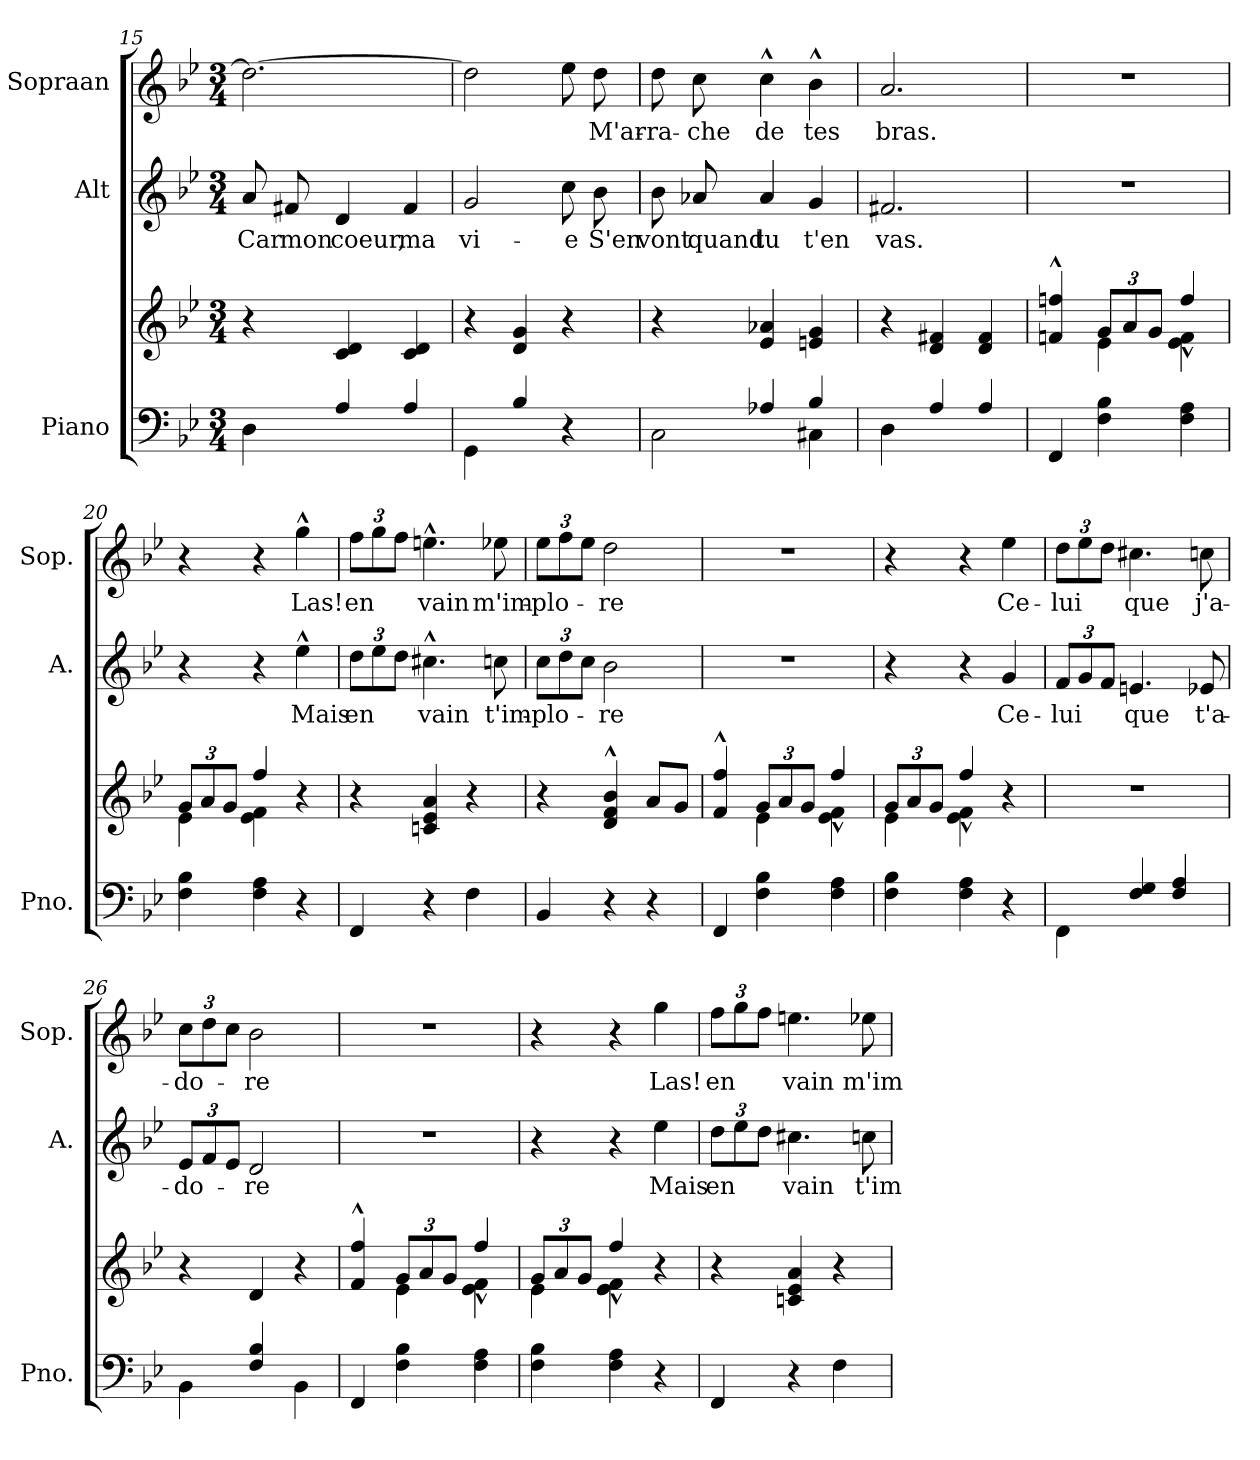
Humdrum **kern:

**kern	**kern	**kern	**text	**kern	**text
*part3	*part3	*part2	*part2	*part1	*part1
*staff4	*staff3	*staff2	*staff2	*staff1	*staff1
*I"Piano	*	*I"Alt	*	*I"Sopraan	*
*I'Pno.	*	*I'A.	*	*I'Sop.	*
!!LO:LB:g=z
*clefF4	*clefG2	*clefG2	*	*clefG2	*
*k[b-e-]	*k[b-e-]	*k[b-e-]	*	*k[b-e-]	*
*M3/4	*M3/4	*M3/4	*	*M3/4	*
=15	=15	=15	=15	=15	=15
!	!	!	!LO:LY:b	!	!
4D\	4r	8a/	Car	2.dd\_	.
!	!	!	!LO:LY:b	!	!
.	.	8f#X/	mon	.	.
!	!	!	!LO:LY:b	!	!
4A/	4c/ 4d/	4d/	coeur,	.	.
!	!	!	!LO:LY:b	!	!
4A/	4c/ 4d/	4f#/	ma	.	.
=16	=16	=16	=16	=16	=16
!	!	!	!LO:LY:b	!	!
4GG\	4r	2g/	vi-	2dd\]	.
4B-/	4d/ 4g/	.	.	.	.
!	!	!	!LO:LY:b	!	!
4r	4r	8cc\	-e	8ee-\	.
!	!	!	!LO:LY:b	!	!LO:LY:b
.	.	8b-\	S'en	8dd\	M'ar-
=17	=17	=17	=17	=17	=17
*^	*	*	*	*	*
!	!	!	!	!LO:LY:b	!	!LO:LY:b
2C\	4ryy	4r	8b-\	vont	8dd\	-ra-
!	!	!	!	!LO:LY:b	!	!LO:LY:b
.	.	.	8a-X/	quand	8cc\	-che
!	!	!	!	!LO:LY:b	!	!LO:LY:b
.	4A-X/	4e-/ 4a-X/	4a-/	tu	4cc^^\	de
!	!	!	!	!LO:LY:b	!	!LO:LY:b
4C#X\	4B-/	4en/ 4g/	4g/	t'en	4b-^^\	tes
=18	=18	=18	=18	=18	=18	=18
!	!	!	!	!LO:LY:b	!	!LO:LY:b
*v	*v	*	*	*	*	*
4D\	4r	2.f#X/	vas.	2.a/	bras.
4A/	4d/ 4f#X/	.	.	.	.
4A/	4d/ 4f#/	.	.	.	.
=19	=19	=19	=19	=19	=19
*	*^	*	*	*	*
4FF/	4fn/^^ 4ffn/^^	4ryy	2.r	.	2.r	.
*	*	*Xbrackettup	*	*	*	*
4F\ 4B-\	4e-\	12g/L	.	.	.	.
.	.	12a/	.	.	.	.
.	.	12g/J	.	.	.	.
4F\ 4A\	4e-\ 4f\	4ff^^/	.	.	.	.
!!LO:LB:g=z
=20	=20	=20	=20	=20	=20	=20
4F\ 4B-\	4e-\	12g/L	4r	.	4r	.
.	.	12a/	.	.	.	.
.	.	12g/J	.	.	.	.
4F\ 4A\	4e-\ 4f\	4ff/	4r	.	4r	.
!	!	!	!	!LO:LY:b	!	!LO:LY:b
4r	4r	4ryy	4ee-^^\	Mais	4gg^^\	Las!
*	*v	*v	*	*	*	*
=21	=21	=21	=21	=21	=21
*	*	*Xbrackettup	*	*	*
*	*^	*	*	*	*
!	!	!	!	!LO:LY:b	!	!
*	*v	*v	*	*	*	*
*	*	*	*	*Xbrackettup	*
*	*^	*	*	*	*
!	!	!	!	!	!	!LO:LY:b
*	*v	*v	*	*	*	*
4FF/	4r	12dd\L	en	12ff\L	en
.	.	12ee-\	.	12gg\	.
.	.	12dd\J	.	12ff\J	.
!	!	!	!LO:LY:b	!	!LO:LY:b
4r	4cn/ 4e-/ 4a/	4.cc#X^^\	vain	4.een^^\	vain
4F\	4r	.	.	.	.
!	!	!	!LO:LY:b	!	!LO:LY:b
.	.	8ccn\	t'im-	8ee-X\	m'im-
=22	=22	=22	=22	=22	=22
!	!	!	!LO:LY:b	!	!LO:LY:b
4BB-/	4r	12cc\L	-plo-	12ee-\L	-plo-
.	.	12dd\	.	12ff\	.
.	.	12cc\J	.	12ee-\J	.
!	!	!	!LO:LY:b	!	!LO:LY:b
4r	4d/^^ 4f/^^ 4b-/^^	2b-\	-re	2dd\	-re
4r	8a/L	.	.	.	.
.	8g/J	.	.	.	.
=23	=23	=23	=23	=23	=23
*	*^	*	*	*	*
4FF/	4f/^^ 4ff/^^	4ryy	2.r	.	2.r	.
4F\ 4B-\	4e-\	12g/L	.	.	.	.
.	.	12a/	.	.	.	.
.	.	12g/J	.	.	.	.
4F\ 4A\	4e-\ 4f\	4ff^^/	.	.	.	.
=24	=24	=24	=24	=24	=24	=24
4F\ 4B-\	4e-\	12g/L	4r	.	4r	.
.	.	12a/	.	.	.	.
.	.	12g/J	.	.	.	.
4F\ 4A\	4e-\ 4f\	4ff^^/	4r	.	4r	.
!	!	!	!	!LO:LY:b	!	!LO:LY:b
4r	4r	4ryy	4g/	Ce-	4ee-\	Ce-
!!LO:PB:g=z
=25	=25	=25	=25	=25	=25	=25
!	!	!	!	!LO:LY:b	!	!LO:LY:b
*	*v	*v	*	*	*	*
4FF\	2.r	12f/L	-lui	12dd\L	-lui
.	.	12g/	.	12ee-\	.
.	.	12f/J	.	12dd\J	.
!	!	!	!LO:LY:b	!	!LO:LY:b
4F/ 4G/	.	4.en/	que	4.cc#X\	que
4F/ 4A/	.	.	.	.	.
!	!	!	!LO:LY:b	!	!LO:LY:b
.	.	8e-X/	t'a-	8ccn\	j'a-
=26	=26	=26	=26	=26	=26
!	!	!	!LO:LY:b	!	!LO:LY:b
4BB-\	4r	12e-/L	-do-	12cc\L	-do-
.	.	12f/	.	12dd\	.
.	.	12e-/J	.	12cc\J	.
!	!	!	!LO:LY:b	!	!LO:LY:b
4F/ 4B-/	4d/	2d/	-re	2b-\	-re
4BB-\	4r	.	.	.	.
=27	=27	=27	=27	=27	=27
*	*^	*	*	*	*
4FF/	4f/^^ 4ff/^^	4ryy	2.r	.	2.r	.
4F\ 4B-\	4e-\	12g/L	.	.	.	.
.	.	12a/	.	.	.	.
.	.	12g/J	.	.	.	.
4F\ 4A\	4e-\ 4f\	4ff^^/	.	.	.	.
=28	=28	=28	=28	=28	=28	=28
4F\ 4B-\	4e-\	12g/L	4r	.	4r	.
.	.	12a/	.	.	.	.
.	.	12g/J	.	.	.	.
4F\ 4A\	4e-\ 4f\	4ff^^/	4r	.	4r	.
!	!	!	!	!LO:LY:b	!	!LO:LY:b
4r	4r	4ryy	4ee-\	Mais	4gg\	Las!
=29	=29	=29	=29	=29	=29	=29
!	!	!	!	!LO:LY:b	!	!LO:LY:b
*	*v	*v	*	*	*	*
4FF/	4r	12dd\L	en	12ff\L	en
.	.	12ee-\	.	12gg\	.
.	.	12dd\J	.	12ff\J	.
!	!	!	!LO:LY:b	!	!LO:LY:b
4r	4cn/ 4e-/ 4a/	4.cc#X\	vain	4.een\	vain
4F\	4r	.	.	.	.
!	!	!	!LO:LY:b	!	!LO:LY:b
.	.	8ccn\	t'im-	8ee-X\	m'im-
=	=	=	=	=	=
*-	*-	*-	*-	*-	*-
